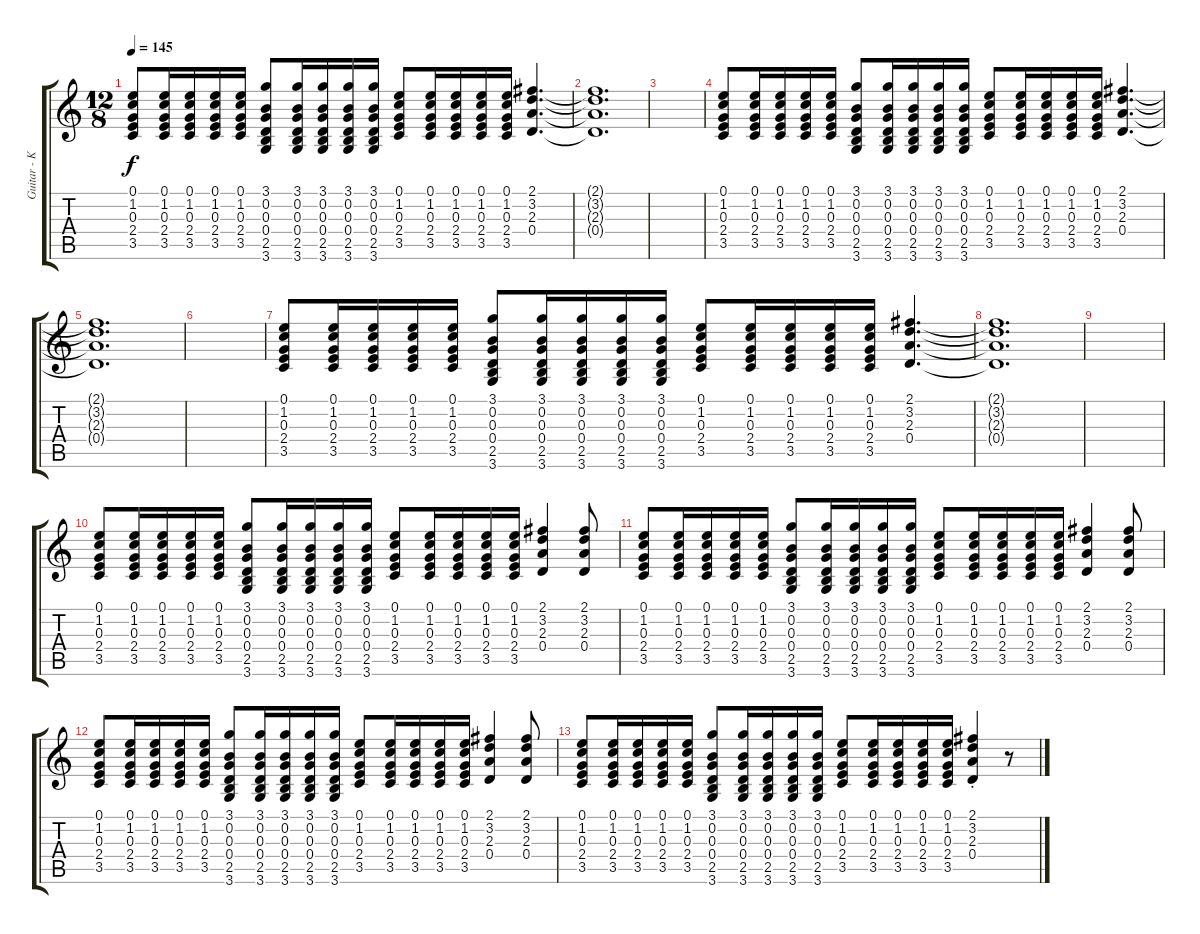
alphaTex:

\track ("Guitar - Kyle" "Guitar - K") {instrument acousticguitarsteel}
\staff {score tabs}
\tuning (E4 B3 G3 D3 A2 E2) {hide}
\ts (12 8)
\tempo 145
\clef g2
\ks c
(0.1 1.2 0.3 2.4 3.5).8{dy f} (0.1 1.2 0.3 2.4 3.5).16 (0.1 1.2 0.3 2.4 3.5).16 (0.1 1.2 0.3 2.4 3.5).16 (0.1 1.2 0.3 2.4 3.5).16 (3.1 0.2 0.3 0.4 2.5 3.6).8 (3.1 0.2 0.3 0.4 2.5 3.6).16 (3.1 0.2 0.3 0.4 2.5 3.6).16 (3.1 0.2 0.3 0.4 2.5 3.6).16 (3.1 0.2 0.3 0.4 2.5 3.6).16 (0.1 1.2 0.3 2.4 3.5).8 (0.1 1.2 0.3 2.4 3.5).16 (0.1 1.2 0.3 2.4 3.5).16 (0.1 1.2 0.3 2.4 3.5).16 (0.1 1.2 0.3 2.4 3.5).16 (2.1 3.2 2.3 0.4).4{d} |
(2.1{t} 3.2{t} 2.3{t} 0.4{t}).1{d} |
|
(0.1 1.2 0.3 2.4 3.5).8 (0.1 1.2 0.3 2.4 3.5).16 (0.1 1.2 0.3 2.4 3.5).16 (0.1 1.2 0.3 2.4 3.5).16 (0.1 1.2 0.3 2.4 3.5).16 (3.1 0.2 0.3 0.4 2.5 3.6).8 (3.1 0.2 0.3 0.4 2.5 3.6).16 (3.1 0.2 0.3 0.4 2.5 3.6).16 (3.1 0.2 0.3 0.4 2.5 3.6).16 (3.1 0.2 0.3 0.4 2.5 3.6).16 (0.1 1.2 0.3 2.4 3.5).8 (0.1 1.2 0.3 2.4 3.5).16 (0.1 1.2 0.3 2.4 3.5).16 (0.1 1.2 0.3 2.4 3.5).16 (0.1 1.2 0.3 2.4 3.5).16 (2.1 3.2 2.3 0.4).4{d} |
(2.1{t} 3.2{t} 2.3{t} 0.4{t}).1{d} |
|
(0.1 1.2 0.3 2.4 3.5).8 (0.1 1.2 0.3 2.4 3.5).16 (0.1 1.2 0.3 2.4 3.5).16 (0.1 1.2 0.3 2.4 3.5).16 (0.1 1.2 0.3 2.4 3.5).16 (3.1 0.2 0.3 0.4 2.5 3.6).8 (3.1 0.2 0.3 0.4 2.5 3.6).16 (3.1 0.2 0.3 0.4 2.5 3.6).16 (3.1 0.2 0.3 0.4 2.5 3.6).16 (3.1 0.2 0.3 0.4 2.5 3.6).16 (0.1 1.2 0.3 2.4 3.5).8 (0.1 1.2 0.3 2.4 3.5).16 (0.1 1.2 0.3 2.4 3.5).16 (0.1 1.2 0.3 2.4 3.5).16 (0.1 1.2 0.3 2.4 3.5).16 (2.1 3.2 2.3 0.4).4{d} |
(2.1{t} 3.2{t} 2.3{t} 0.4{t}).1{d} |
|
(0.1 1.2 0.3 2.4 3.5).8 (0.1 1.2 0.3 2.4 3.5).16 (0.1 1.2 0.3 2.4 3.5).16 (0.1 1.2 0.3 2.4 3.5).16 (0.1 1.2 0.3 2.4 3.5).16 (3.1 0.2 0.3 0.4 2.5 3.6).8 (3.1 0.2 0.3 0.4 2.5 3.6).16 (3.1 0.2 0.3 0.4 2.5 3.6).16 (3.1 0.2 0.3 0.4 2.5 3.6).16 (3.1 0.2 0.3 0.4 2.5 3.6).16 (0.1 1.2 0.3 2.4 3.5).8 (0.1 1.2 0.3 2.4 3.5).16 (0.1 1.2 0.3 2.4 3.5).16 (0.1 1.2 0.3 2.4 3.5).16 (0.1 1.2 0.3 2.4 3.5).16 (2.1 3.2 2.3 0.4).4 (2.1 3.2 2.3 0.4).8 |
(0.1 1.2 0.3 2.4 3.5).8 (0.1 1.2 0.3 2.4 3.5).16 (0.1 1.2 0.3 2.4 3.5).16 (0.1 1.2 0.3 2.4 3.5).16 (0.1 1.2 0.3 2.4 3.5).16 (3.1 0.2 0.3 0.4 2.5 3.6).8 (3.1 0.2 0.3 0.4 2.5 3.6).16 (3.1 0.2 0.3 0.4 2.5 3.6).16 (3.1 0.2 0.3 0.4 2.5 3.6).16 (3.1 0.2 0.3 0.4 2.5 3.6).16 (0.1 1.2 0.3 2.4 3.5).8 (0.1 1.2 0.3 2.4 3.5).16 (0.1 1.2 0.3 2.4 3.5).16 (0.1 1.2 0.3 2.4 3.5).16 (0.1 1.2 0.3 2.4 3.5).16 (2.1 3.2 2.3 0.4).4 (2.1 3.2 2.3 0.4).8 |
(0.1 1.2 0.3 2.4 3.5).8 (0.1 1.2 0.3 2.4 3.5).16 (0.1 1.2 0.3 2.4 3.5).16 (0.1 1.2 0.3 2.4 3.5).16 (0.1 1.2 0.3 2.4 3.5).16 (3.1 0.2 0.3 0.4 2.5 3.6).8 (3.1 0.2 0.3 0.4 2.5 3.6).16 (3.1 0.2 0.3 0.4 2.5 3.6).16 (3.1 0.2 0.3 0.4 2.5 3.6).16 (3.1 0.2 0.3 0.4 2.5 3.6).16 (0.1 1.2 0.3 2.4 3.5).8 (0.1 1.2 0.3 2.4 3.5).16 (0.1 1.2 0.3 2.4 3.5).16 (0.1 1.2 0.3 2.4 3.5).16 (0.1 1.2 0.3 2.4 3.5).16 (2.1 3.2 2.3 0.4).4 (2.1 3.2 2.3 0.4).8 |
(0.1 1.2 0.3 2.4 3.5).8 (0.1 1.2 0.3 2.4 3.5).16 (0.1 1.2 0.3 2.4 3.5).16 (0.1 1.2 0.3 2.4 3.5).16 (0.1 1.2 0.3 2.4 3.5).16 (3.1 0.2 0.3 0.4 2.5 3.6).8 (3.1 0.2 0.3 0.4 2.5 3.6).16 (3.1 0.2 0.3 0.4 2.5 3.6).16 (3.1 0.2 0.3 0.4 2.5 3.6).16 (3.1 0.2 0.3 0.4 2.5 3.6).16 (0.1 1.2 0.3 2.4 3.5).8 (0.1 1.2 0.3 2.4 3.5).16 (0.1 1.2 0.3 2.4 3.5).16 (0.1 1.2 0.3 2.4 3.5).16 (0.1 1.2 0.3 2.4 3.5).16 (2.1{st} 3.2{st} 2.3{st} 0.4{st}).4 r.8
